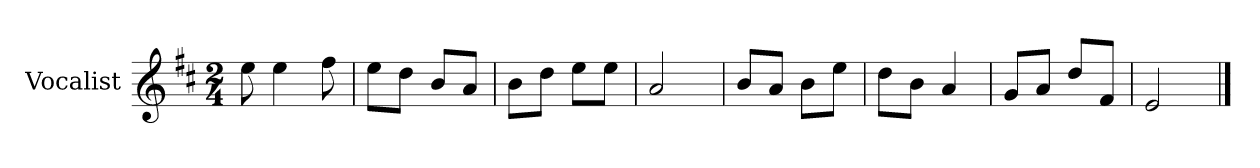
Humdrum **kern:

**kern
*part1
*staff1
*I"Vocalist
*k[f#c#]
*D:
*M2/4
=
8ee
4ee
8ff#
=1
8eeL
8ddJ
8bL
8aJ
=2
8bL
8ddJ
8eeL
8eeJ
=3
2a
=4
8bL
8aJ
8bL
8eeJ
=5
8ddL
8bJ
4a
=6
8gL
8aJ
8ddL
8f#J
=7
2e
==
*-
